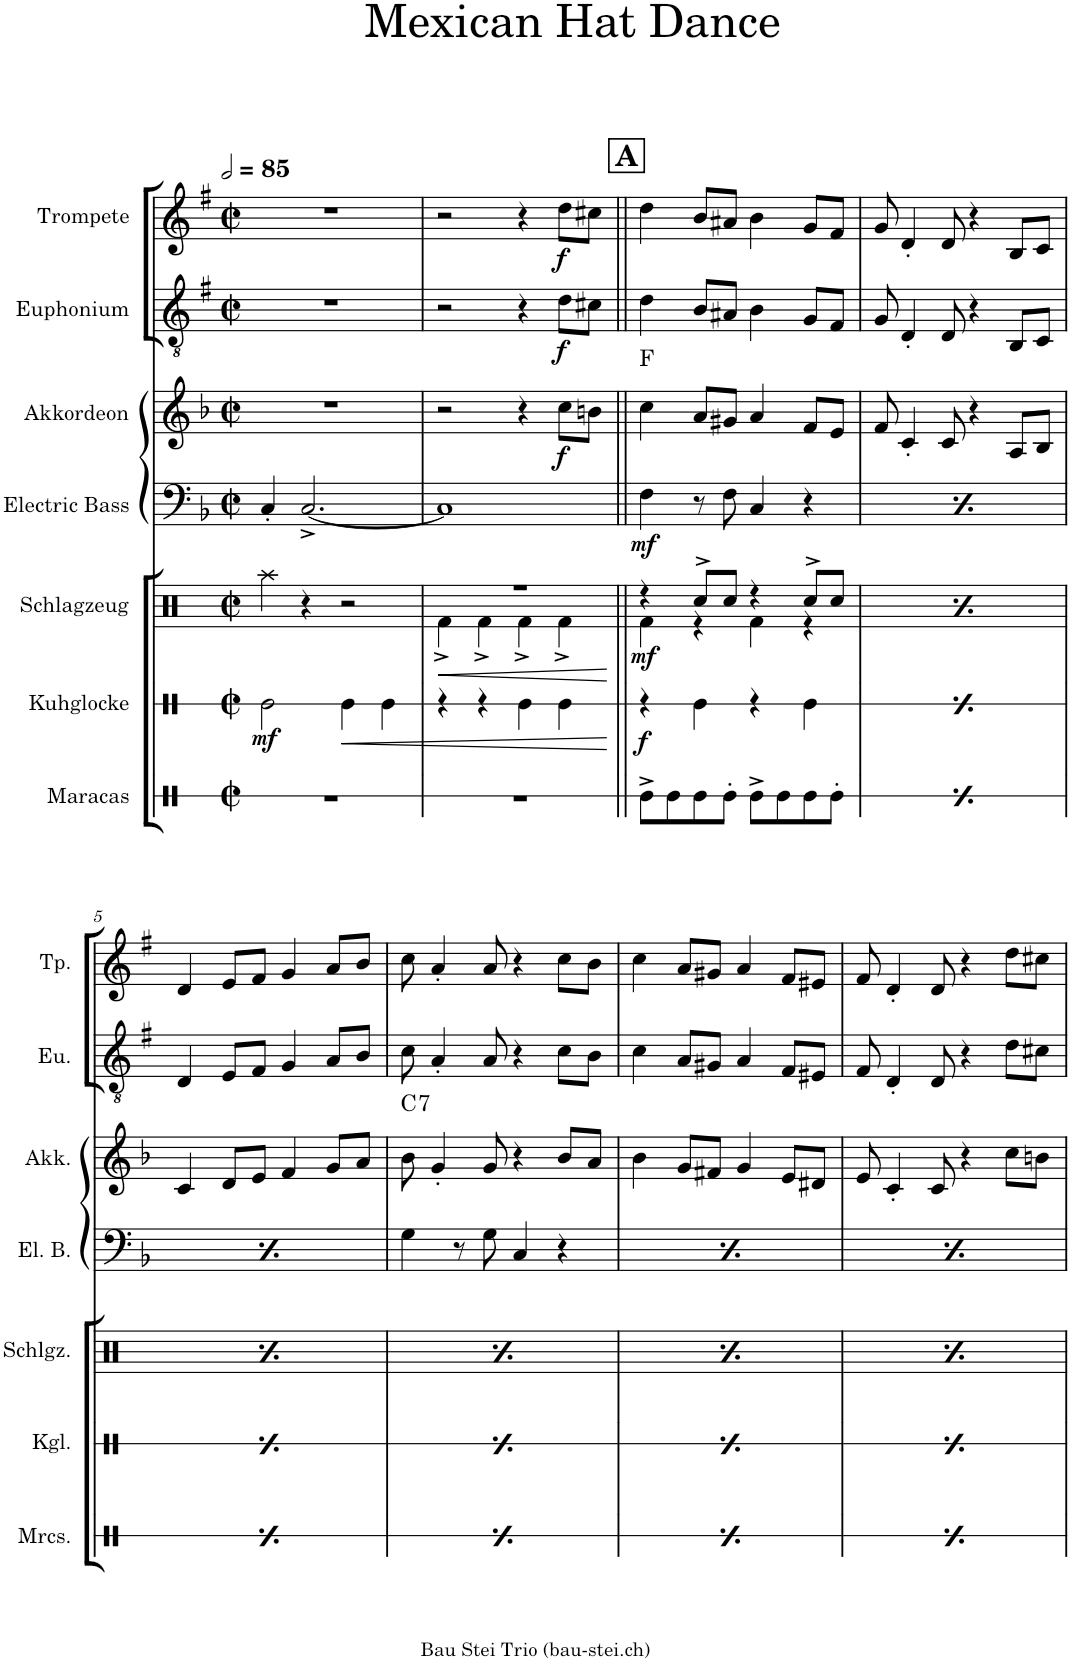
**kern	**kern	**dynam	**kern	**dynam	**kern	**dynam	**kern	**dynam	**harte	**kern	**dynam	**kern	**dynam
*part7	*part6	*part6	*part5	*part5	*part4	*part4	*part3	*part3	*part3	*part2	*part2	*part1	*part1
*staff7	*staff6	*staff6	*staff5	*staff5	*staff4	*staff4	*staff3	*staff3	*	*staff2	*staff2	*staff1	*staff1
*I"Maracas	*I"Kuhglocke	*	*I"Schlagzeug	*	*I"Electric Bass	*	*I"Akkordeon	*	*	*I"Euphonium	*	*I"Trompete	*
*I'Mrcs.	*I'Kgl.	*	*I'Schlgz.	*	*I'El. B.	*	*I'Akk.	*	*	*I'Eu.	*	*I'Tp.	*
*stria1	*stria1	*	*	*	*	*	*	*	*	*	*	*	*
*clefX	*clefX	*	*clefX	*	*clefF4	*	*clefG2	*	*	*clefGv2	*	*clefG2	*
*	*	*	*	*	*Trd7c12	*	*	*	*	*Trd1c2	*	*Trd1c2	*
*k[b-]	*k[b-]	*	*k[b-]	*	*k[b-]	*	*k[b-]	*	*	*k[f#]	*	*k[f#]	*
*M2/2	*M2/2	*	*M2/2	*	*M2/2	*	*M2/2	*	*	*M2/2	*	*M2/2	*
*met(c|)	*met(c|)	*	*met(c|)	*	*met(c|)	*	*met(c|)	*	*	*met(c|)	*	*met(c|)	*
*MM170	*MM170	*	*MM170	*	*MM170	*	*MM170	*	*	*MM170	*	*MM170	*
=1	=1	=1	=1	=1	=1	=1	=1	=1	=1	=1	=1	=1	=1
!	!	!LO:DY:b	!	!	!	!	!	!	!	!	!	!	!
1r	2Re\	mf	4Raa\	.	4C'/	.	1r	.	.	1r	.	1r	.
.	.	.	4r	.	[2.C^/	.	.	.	.	.	.	.	.
!	!	!LO:HP:b	!	!	!	!	!	!	!	!	!	!	!
.	4Re\	<	2r	.	.	.	.	.	.	.	.	.	.
.	4Re\	.	.	.	.	.	.	.	.	.	.	.	.
=2	=2	=2	=2	=2	=2	=2	=2	=2	=2	=2	=2	=2	=2
!	!	!	!	!LO:HP:b	!	!	!	!	!	!	!	!	!
*	*	*	*^	*	*	*	*	*	*	*	*	*	*
1r	4r	.	1r	4Rf^\	<	1C]	.	2r	.	.	2r	.	2r	.
.	4r	.	.	4Rf^\	.	.	.	.	.	.	.	.	.	.
.	4Re\	.	.	4Rf^\	.	.	.	4r	.	.	4r	.	4r	.
!	!	!	!	!	!	!	!	!	!LO:DY:b	!	!	!LO:DY:b	!	!LO:DY:b
.	4Re\	.	.	4Rf^\	.	.	.	8cc\L	f	.	8d\L	f	8dd\L	f
.	.	.	.	.	.	.	.	8bn\J	.	.	8c#X\J	.	8cc#X\J	.
*	*	*	*v	*v	*	*	*	*	*	*	*	*	*	*
.	.	[	.	[	.	.	.	.	.	.	.	.	.
!!LO:REH:place=s1:a:B:cj:fs=14:t=A
=3||	=3||	=3||	=3||	=3||	=3||	=3||	=3||	=3||	=3||	=3||	=3||	=3||	=3||
*	*	*	*^	*	*	*	*	*	*	*	*	*	*
!	!	!LO:DY:b	!	!	!LO:DY:b	!	!LO:DY:b	!	!	!	!	!	!	!
8Re^\L	4r	f	4r	4Rf\	mf	4F\	mf	4cc\	.	F:maj	4d\	.	4dd\	.
8Re\	.	.	.	.	.	.	.	.	.	.	.	.	.	.
8Re\	4Re\	.	8Rcc^/L	4r	.	8r	.	8a/L	.	.	8B/L	.	8b/L	.
8Re'\J	.	.	8Rcc/J	.	.	8F\	.	8g#X/J	.	.	8A#X/J	.	8a#X/J	.
8Re^\L	4r	.	4r	4Rf\	.	4C/	.	4a/	.	.	4B\	.	4b\	.
8Re\	.	.	.	.	.	.	.	.	.	.	.	.	.	.
8Re\	4Re\	.	8Rcc^/L	4r	.	4r	.	8f/L	.	.	8G/L	.	8g/L	.
8Re'\J	.	.	8Rcc/J	.	.	.	.	8e/J	.	.	8F#/J	.	8f#/J	.
=4	=4	=4	=4	=4	=4	=4	=4	=4	=4	=4	=4	=4	=4	=4
!	!	!LO:DY:b	!	!	!LO:DY:b	!	!LO:DY:b	!	!	!	!	!	!	!
8Re^\L	4r	f	4r	4Rf\	mf	4F\	mf	8f/	.	.	8G/	.	8g/	.
8Re\	.	.	.	.	.	.	.	4c'/	.	.	4D'/	.	4d'/	.
8Re\	4Re\	.	8Rcc^/L	4r	.	8r	.	.	.	.	.	.	.	.
8Re'\J	.	.	8Rcc/J	.	.	8F\	.	8c/	.	.	8D/	.	8d/	.
8Re^\L	4r	.	4r	4Rf\	.	4C/	.	4r	.	.	4r	.	4r	.
8Re\	.	.	.	.	.	.	.	.	.	.	.	.	.	.
8Re\	4Re\	.	8Rcc^/L	4r	.	4r	.	8A/L	.	.	8BB/L	.	8B/L	.
8Re'\J	.	.	8Rcc/J	.	.	.	.	8B-/J	.	.	8C/J	.	8c/J	.
!!LO:LB:g=z
=5	=5	=5	=5	=5	=5	=5	=5	=5	=5	=5	=5	=5	=5	=5
!	!	!LO:DY:b	!	!	!LO:DY:b	!	!LO:DY:b	!	!	!	!	!	!	!
8Re^\L	4r	f	4r	4Rf\	mf	4F\	mf	4c/	.	.	4D/	.	4d/	.
8Re\	.	.	.	.	.	.	.	.	.	.	.	.	.	.
8Re\	4Re\	.	8Rcc^/L	4r	.	8r	.	8d/L	.	.	8E/L	.	8e/L	.
8Re'\J	.	.	8Rcc/J	.	.	8F\	.	8e/J	.	.	8F#/J	.	8f#/J	.
8Re^\L	4r	.	4r	4Rf\	.	4C/	.	4f/	.	.	4G/	.	4g/	.
8Re\	.	.	.	.	.	.	.	.	.	.	.	.	.	.
8Re\	4Re\	.	8Rcc^/L	4r	.	4r	.	8g/L	.	.	8A/L	.	8a/L	.
8Re'\J	.	.	8Rcc/J	.	.	.	.	8a/J	.	.	8B/J	.	8b/J	.
=6	=6	=6	=6	=6	=6	=6	=6	=6	=6	=6	=6	=6	=6	=6
!	!	!LO:DY:b	!	!	!LO:DY:b	!	!	!	!	!LO:H:kt=7	!	!	!	!
8Re^\L	4r	f	4r	4Rf\	mf	4G\	.	8b-\	.	C:7	8c\	.	8cc\	.
8Re\	.	.	.	.	.	.	.	4g'/	.	.	4A'/	.	4a'/	.
8Re\	4Re\	.	8Rcc^/L	4r	.	8r	.	.	.	.	.	.	.	.
8Re'\J	.	.	8Rcc/J	.	.	8G\	.	8g/	.	.	8A/	.	8a/	.
8Re^\L	4r	.	4r	4Rf\	.	4C/	.	4r	.	.	4r	.	4r	.
8Re\	.	.	.	.	.	.	.	.	.	.	.	.	.	.
8Re\	4Re\	.	8Rcc^/L	4r	.	4r	.	8b-/L	.	.	8c\L	.	8cc\L	.
8Re'\J	.	.	8Rcc/J	.	.	.	.	8a/J	.	.	8B\J	.	8b\J	.
=7	=7	=7	=7	=7	=7	=7	=7	=7	=7	=7	=7	=7	=7	=7
!	!	!LO:DY:b	!	!	!LO:DY:b	!	!	!	!	!	!	!	!	!
8Re^\L	4r	f	4r	4Rf\	mf	4G\	.	4b-\	.	.	4c\	.	4cc\	.
8Re\	.	.	.	.	.	.	.	.	.	.	.	.	.	.
8Re\	4Re\	.	8Rcc^/L	4r	.	8r	.	8g/L	.	.	8A/L	.	8a/L	.
8Re'\J	.	.	8Rcc/J	.	.	8G\	.	8f#X/J	.	.	8G#X/J	.	8g#X/J	.
8Re^\L	4r	.	4r	4Rf\	.	4C/	.	4g/	.	.	4A/	.	4a/	.
8Re\	.	.	.	.	.	.	.	.	.	.	.	.	.	.
8Re\	4Re\	.	8Rcc^/L	4r	.	4r	.	8e/L	.	.	8F#/L	.	8f#/L	.
8Re'\J	.	.	8Rcc/J	.	.	.	.	8d#X/J	.	.	8E#X/J	.	8e#X/J	.
=8	=8	=8	=8	=8	=8	=8	=8	=8	=8	=8	=8	=8	=8	=8
!	!	!LO:DY:b	!	!	!LO:DY:b	!	!	!	!	!	!	!	!	!
8Re^\L	4r	f	4r	4Rf\	mf	4G\	.	8e/	.	.	8F#/	.	8f#/	.
8Re\	.	.	.	.	.	.	.	4c'/	.	.	4D'/	.	4d'/	.
8Re\	4Re\	.	8Rcc^/L	4r	.	8r	.	.	.	.	.	.	.	.
8Re'\J	.	.	8Rcc/J	.	.	8G\	.	8c/	.	.	8D/	.	8d/	.
8Re^\L	4r	.	4r	4Rf\	.	4C/	.	4r	.	.	4r	.	4r	.
8Re\	.	.	.	.	.	.	.	.	.	.	.	.	.	.
8Re\	4Re\	.	8Rcc^/L	4r	.	4r	.	8cc\L	.	.	8d\L	.	8dd\L	.
8Re'\J	.	.	8Rcc/J	.	.	.	.	8bn\J	.	.	8c#X\J	.	8cc#X\J	.
*	*	*	*v	*v	*	*	*	*	*	*	*	*	*	*
=	=	=	=	=	=	=	=	=	=	=	=	=	=
*-	*-	*-	*-	*-	*-	*-	*-	*-	*-	*-	*-	*-	*-
